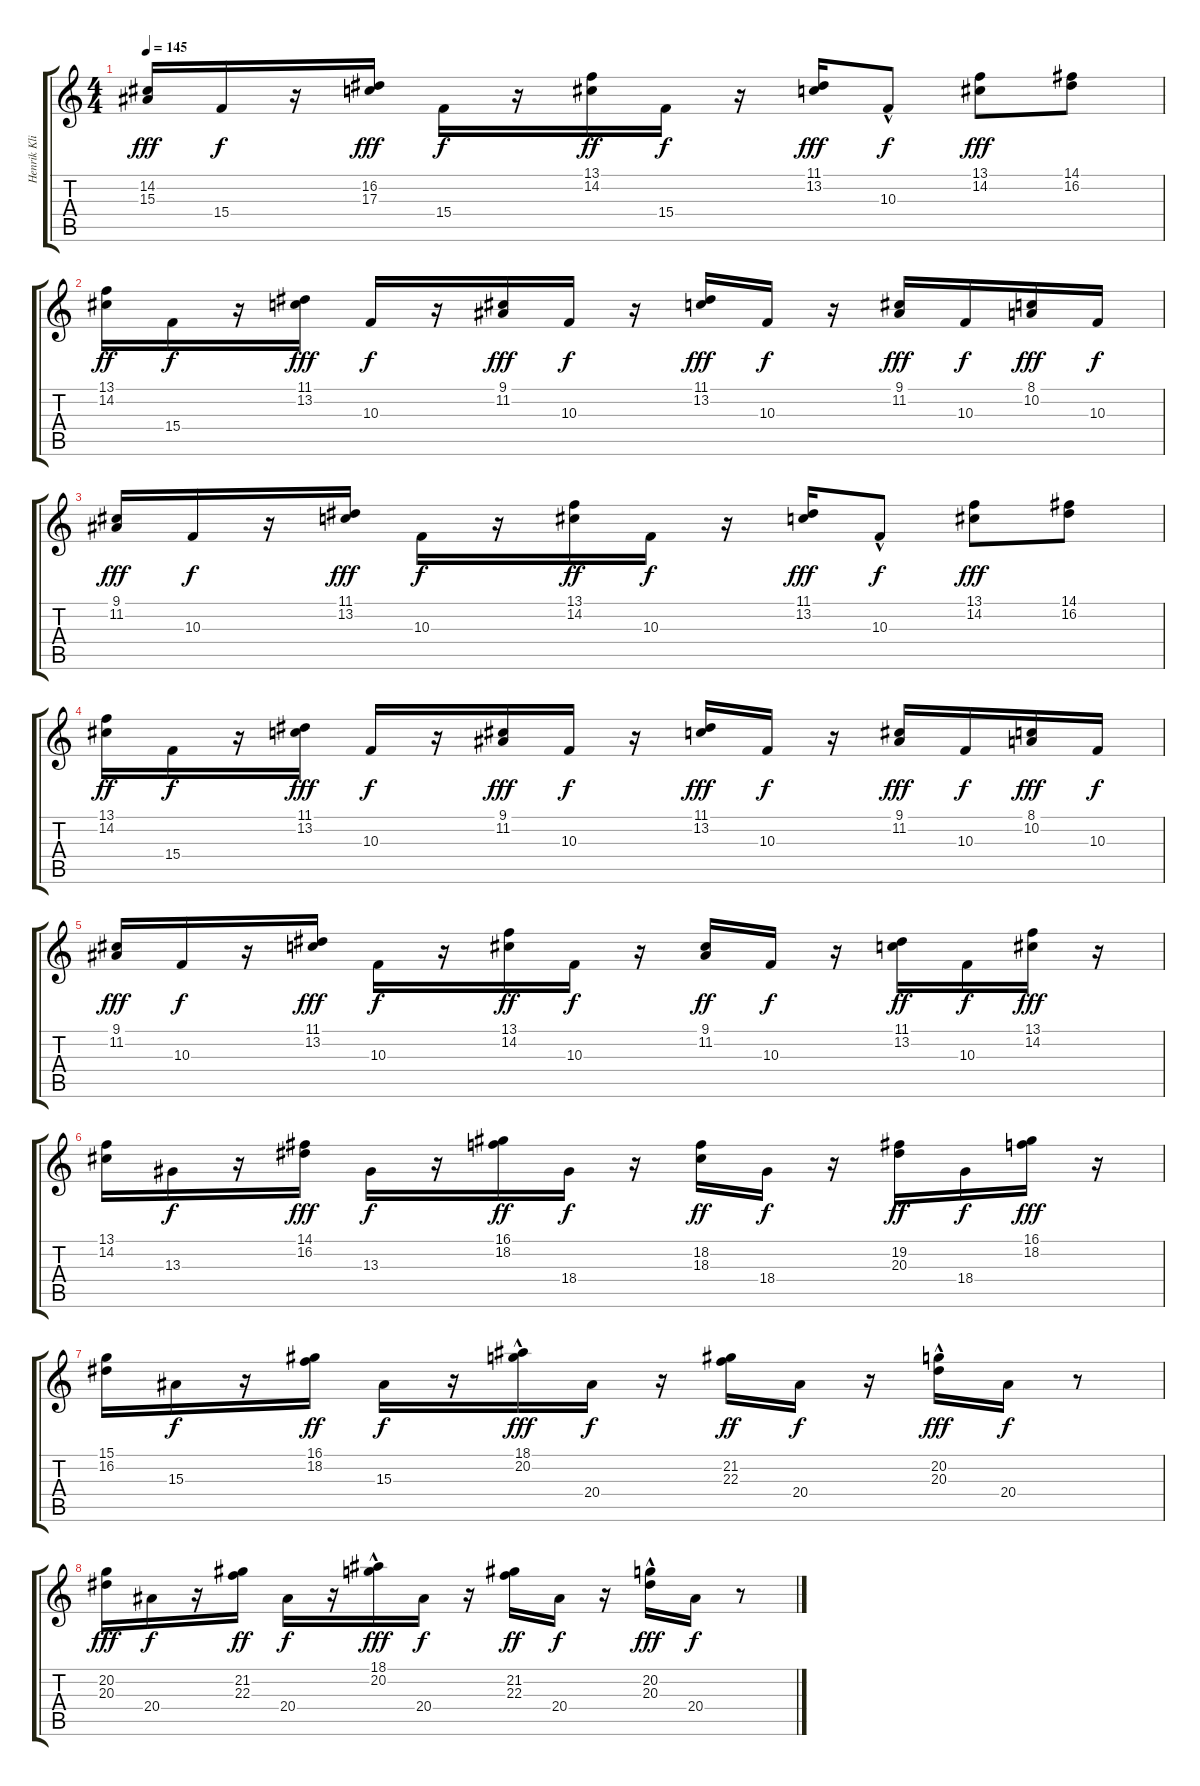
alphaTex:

\track ("Henrik Klingenberg" "Henrik Kli") {instrument harpsichord}
\staff {score tabs}
\tuning (E4 B3 G3 D3 A2 E2) {hide}
\ts (4 4)
\tempo 145
\clef g2
\ks c
(14.2 15.3).16{dy fff} 15.4.16{dy f} r.16 (16.2 17.3).16{dy fff} 15.4.16{dy f} r.16 (13.1 14.2).16{dy ff} 15.4.16{dy f} r.16 (11.1 13.2).16{dy fff} 10.3{hac}.8{dy f} (13.1 14.2).8{dy fff} (14.1 16.2).8 |
(13.1 14.2).16{dy ff} 15.4.16{dy f} r.16 (11.1 13.2).16{dy fff} 10.3.16{dy f} r.16 (9.1 11.2).16{dy fff} 10.3.16{dy f} r.16 (11.1 13.2).16{dy fff} 10.3.16{dy f} r.16 (9.1 11.2).16{dy fff} 10.3.16{dy f} (8.1 10.2).16{dy fff} 10.3.16{dy f} |
(9.1 11.2).16{dy fff} 10.3.16{dy f} r.16 (11.1 13.2).16{dy fff} 10.3.16{dy f} r.16 (13.1 14.2).16{dy ff} 10.3.16{dy f} r.16 (11.1 13.2).16{dy fff} 10.3{hac}.8{dy f} (13.1 14.2).8{dy fff} (14.1 16.2).8 |
(13.1 14.2).16{dy ff} 15.4.16{dy f} r.16 (11.1 13.2).16{dy fff} 10.3.16{dy f} r.16 (9.1 11.2).16{dy fff} 10.3.16{dy f} r.16 (11.1 13.2).16{dy fff} 10.3.16{dy f} r.16 (9.1 11.2).16{dy fff} 10.3.16{dy f} (8.1 10.2).16{dy fff} 10.3.16{dy f} |
(9.1 11.2).16{dy fff} 10.3.16{dy f} r.16 (11.1 13.2).16{dy fff} 10.3.16{dy f} r.16 (13.1 14.2).16{dy ff} 10.3.16{dy f} r.16 (9.1 11.2).16{dy ff} 10.3.16{dy f} r.16 (11.1 13.2).16{dy ff} 10.3.16{dy f} (13.1 14.2).16{dy fff} r.16 |
(13.1 14.2).16 13.3.16{dy f} r.16 (14.1 16.2).16{dy fff} 13.3.16{dy f} r.16 (16.1 18.2).16{dy ff} 18.4.16{dy f} r.16 (18.2 18.3).16{dy ff} 18.4.16{dy f} r.16 (19.2 20.3).16{dy ff} 18.4.16{dy f} (16.1 18.2).16{dy fff} r.16 |
(15.1 16.2).16 15.3.16{dy f} r.16 (16.1 18.2).16{dy ff} 15.3.16{dy f} r.16 (18.1{hac} 20.2{hac}).16{dy fff} 20.4.16{dy f} r.16 (21.2 22.3).16{dy ff} 20.4.16{dy f} r.16 (20.2{hac} 20.3{hac}).16{dy fff} 20.4.16{dy f} r.8 |
(20.2 20.3).16{dy fff} 20.4.16{dy f} r.16 (21.2 22.3).16{dy ff} 20.4.16{dy f} r.16 (18.1{hac} 20.2{hac}).16{dy fff} 20.4.16{dy f} r.16 (21.2 22.3).16{dy ff} 20.4.16{dy f} r.16 (20.2{hac} 20.3{hac}).16{dy fff} 20.4.16{dy f} r.8
